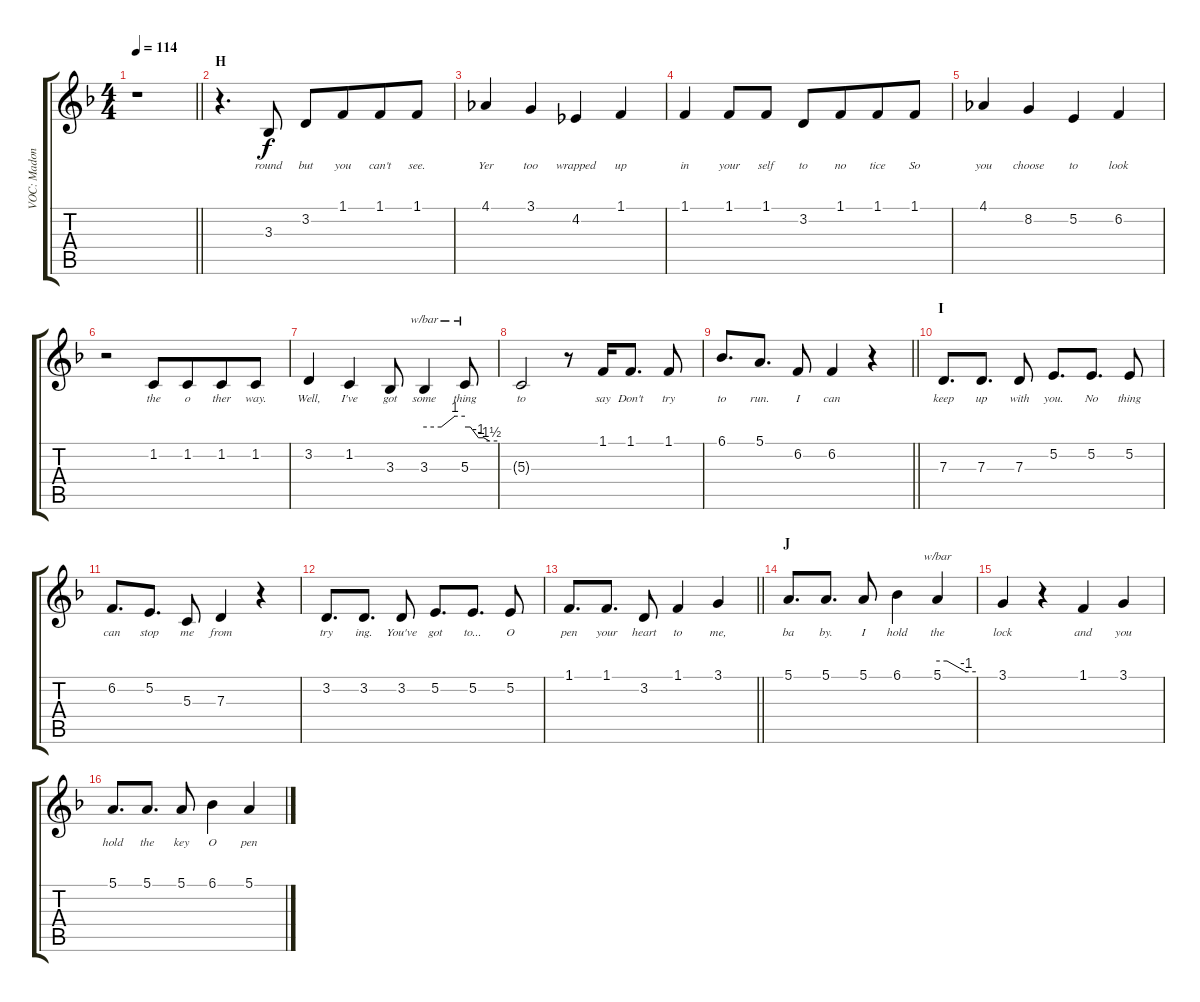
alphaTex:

\track ("VOC: Madonna" "VOC: Madon") {instrument tenorsax}
\staff {score tabs}
\tuning (E4 B3 G3 D3 A2 E2) {hide}
\ts (4 4)
\tempo 114
\clef g2
\barLineRight lightlight
\ks f
r.1{dy f} |
\section ("" "H")
r.4{d} 3.3.8{lyrics (0 "round") lyrics (1 "") lyrics (2 "") lyrics (3 "") lyrics (4 "")} 3.2.8{lyrics (0 "but") lyrics (1 "") lyrics (2 "") lyrics (3 "") lyrics (4 "")} 1.1.8{lyrics (0 "you") lyrics (1 "") lyrics (2 "") lyrics (3 "") lyrics (4 "") beam merge} 1.1.8{lyrics (0 "can't") lyrics (1 "") lyrics (2 "") lyrics (3 "") lyrics (4 "")} 1.1.8{lyrics (0 "see.") lyrics (1 "") lyrics (2 "") lyrics (3 "") lyrics (4 "")} |
4.1.4{lyrics (0 "Yer") lyrics (1 "") lyrics (2 "") lyrics (3 "") lyrics (4 "")} 3.1.4{lyrics (0 "too") lyrics (1 "") lyrics (2 "") lyrics (3 "") lyrics (4 "")} 4.2.4{lyrics (0 "wrapped") lyrics (1 "") lyrics (2 "") lyrics (3 "") lyrics (4 "")} 1.1.4{lyrics (0 "up") lyrics (1 "") lyrics (2 "") lyrics (3 "") lyrics (4 "")} |
1.1.4{lyrics (0 "in") lyrics (1 "") lyrics (2 "") lyrics (3 "") lyrics (4 "")} 1.1.8{lyrics (0 "your") lyrics (1 "") lyrics (2 "") lyrics (3 "") lyrics (4 "")} 1.1.8{lyrics (0 "self") lyrics (1 "") lyrics (2 "") lyrics (3 "") lyrics (4 "")} 3.2.8{lyrics (0 "to") lyrics (1 "") lyrics (2 "") lyrics (3 "") lyrics (4 "")} 1.1.8{lyrics (0 "no") lyrics (1 "") lyrics (2 "") lyrics (3 "") lyrics (4 "") beam merge} 1.1.8{lyrics (0 "tice") lyrics (1 "") lyrics (2 "") lyrics (3 "") lyrics (4 "")} 1.1.8{lyrics (0 "So") lyrics (1 "") lyrics (2 "") lyrics (3 "") lyrics (4 "")} |
4.1.4{lyrics (0 "you") lyrics (1 "") lyrics (2 "") lyrics (3 "") lyrics (4 "")} 8.2.4{lyrics (0 "choose") lyrics (1 "") lyrics (2 "") lyrics (3 "") lyrics (4 "")} 5.2.4{lyrics (0 "to") lyrics (1 "") lyrics (2 "") lyrics (3 "") lyrics (4 "")} 6.2.4{lyrics (0 "look") lyrics (1 "") lyrics (2 "") lyrics (3 "") lyrics (4 "")} |
r.2 1.2.8{lyrics (0 "the") lyrics (1 "") lyrics (2 "") lyrics (3 "") lyrics (4 "")} 1.2.8{lyrics (0 "o") lyrics (1 "") lyrics (2 "") lyrics (3 "") lyrics (4 "") beam merge} 1.2.8{lyrics (0 "ther") lyrics (1 "") lyrics (2 "") lyrics (3 "") lyrics (4 "")} 1.2.8{lyrics (0 "way.") lyrics (1 "") lyrics (2 "") lyrics (3 "") lyrics (4 "")} |
3.2.4{lyrics (0 "Well,") lyrics (1 "") lyrics (2 "") lyrics (3 "") lyrics (4 "")} 1.2.4{lyrics (0 "I've") lyrics (1 "") lyrics (2 "") lyrics (3 "") lyrics (4 "")} 3.3.8{lyrics (0 "got") lyrics (1 "") lyrics (2 "") lyrics (3 "") lyrics (4 "")} 3.3.4{tbe (custom default 0 0 25 0 45 4 60 4) lyrics (0 "some") lyrics (1 "") lyrics (2 "") lyrics (3 "") lyrics (4 "")} 5.3.8{tbe (custom default 0 0 10 0 25 -4 35 -4 45 -6 60 -6) lyrics (0 "thing") lyrics (1 "") lyrics (2 "") lyrics (3 "") lyrics (4 "")} |
5.3{t}.2{lyrics (0 "to") lyrics (1 "") lyrics (2 "") lyrics (3 "") lyrics (4 "")} r.8 1.1.16{lyrics (0 "say") lyrics (1 "") lyrics (2 "") lyrics (3 "") lyrics (4 "")} 1.1.8{d lyrics (0 "Don't") lyrics (1 "") lyrics (2 "") lyrics (3 "") lyrics (4 "")} 1.1.8{lyrics (0 "try") lyrics (1 "") lyrics (2 "") lyrics (3 "") lyrics (4 "")} |
\barLineRight lightlight
6.1.8{d lyrics (0 "to") lyrics (1 "") lyrics (2 "") lyrics (3 "") lyrics (4 "")} 5.1.8{d lyrics (0 "run.") lyrics (1 "") lyrics (2 "") lyrics (3 "") lyrics (4 "")} 6.2.8{lyrics (0 "I") lyrics (1 "") lyrics (2 "") lyrics (3 "") lyrics (4 "")} 6.2.4{lyrics (0 "can") lyrics (1 "") lyrics (2 "") lyrics (3 "") lyrics (4 "")} r.4 |
\section ("" "I")
7.3.8{d lyrics (0 "keep") lyrics (1 "") lyrics (2 "") lyrics (3 "") lyrics (4 "")} 7.3.8{d lyrics (0 "up") lyrics (1 "") lyrics (2 "") lyrics (3 "") lyrics (4 "")} 7.3.8{lyrics (0 "with") lyrics (1 "") lyrics (2 "") lyrics (3 "") lyrics (4 "")} 5.2.8{d lyrics (0 "you.") lyrics (1 "") lyrics (2 "") lyrics (3 "") lyrics (4 "")} 5.2.8{d lyrics (0 "No") lyrics (1 "") lyrics (2 "") lyrics (3 "") lyrics (4 "")} 5.2.8{lyrics (0 "thing") lyrics (1 "") lyrics (2 "") lyrics (3 "") lyrics (4 "")} |
6.2.8{d lyrics (0 "can") lyrics (1 "") lyrics (2 "") lyrics (3 "") lyrics (4 "")} 5.2.8{d lyrics (0 "stop") lyrics (1 "") lyrics (2 "") lyrics (3 "") lyrics (4 "")} 5.3.8{lyrics (0 "me") lyrics (1 "") lyrics (2 "") lyrics (3 "") lyrics (4 "")} 7.3.4{lyrics (0 "from") lyrics (1 "") lyrics (2 "") lyrics (3 "") lyrics (4 "")} r.4 |
3.2.8{d lyrics (0 "try") lyrics (1 "") lyrics (2 "") lyrics (3 "") lyrics (4 "")} 3.2.8{d lyrics (0 "ing.") lyrics (1 "") lyrics (2 "") lyrics (3 "") lyrics (4 "")} 3.2.8{lyrics (0 "You've") lyrics (1 "") lyrics (2 "") lyrics (3 "") lyrics (4 "")} 5.2.8{d lyrics (0 "got") lyrics (1 "") lyrics (2 "") lyrics (3 "") lyrics (4 "")} 5.2.8{d lyrics (0 "to...") lyrics (1 "") lyrics (2 "") lyrics (3 "") lyrics (4 "")} 5.2.8{lyrics (0 "O") lyrics (1 "") lyrics (2 "") lyrics (3 "") lyrics (4 "")} |
\barLineRight lightlight
1.1.8{d lyrics (0 "pen") lyrics (1 "") lyrics (2 "") lyrics (3 "") lyrics (4 "")} 1.1.8{d lyrics (0 "your") lyrics (1 "") lyrics (2 "") lyrics (3 "") lyrics (4 "")} 3.2.8{lyrics (0 "heart") lyrics (1 "") lyrics (2 "") lyrics (3 "") lyrics (4 "")} 1.1.4{lyrics (0 "to") lyrics (1 "") lyrics (2 "") lyrics (3 "") lyrics (4 "")} 3.1.4{lyrics (0 "me,") lyrics (1 "") lyrics (2 "") lyrics (3 "") lyrics (4 "")} |
\section ("" "J")
5.1.8{d lyrics (0 "ba") lyrics (1 "") lyrics (2 "") lyrics (3 "") lyrics (4 "")} 5.1.8{d lyrics (0 "by.") lyrics (1 "") lyrics (2 "") lyrics (3 "") lyrics (4 "")} 5.1.8{lyrics (0 "I") lyrics (1 "") lyrics (2 "") lyrics (3 "") lyrics (4 "")} 6.1.4{lyrics (0 "hold") lyrics (1 "") lyrics (2 "") lyrics (3 "") lyrics (4 "")} 5.1.4{tbe (custom default 0 0 15 0 45 -4 60 -4) lyrics (0 "the") lyrics (1 "") lyrics (2 "") lyrics (3 "") lyrics (4 "")} |
3.1.4{lyrics (0 "lock") lyrics (1 "") lyrics (2 "") lyrics (3 "") lyrics (4 "")} r.4 1.1.4{lyrics (0 "and") lyrics (1 "") lyrics (2 "") lyrics (3 "") lyrics (4 "")} 3.1.4{lyrics (0 "you") lyrics (1 "") lyrics (2 "") lyrics (3 "") lyrics (4 "")} |
5.1.8{d lyrics (0 "hold") lyrics (1 "") lyrics (2 "") lyrics (3 "") lyrics (4 "")} 5.1.8{d lyrics (0 "the") lyrics (1 "") lyrics (2 "") lyrics (3 "") lyrics (4 "")} 5.1.8{lyrics (0 "key") lyrics (1 "") lyrics (2 "") lyrics (3 "") lyrics (4 "")} 6.1.4{lyrics (0 "O") lyrics (1 "") lyrics (2 "") lyrics (3 "") lyrics (4 "")} 5.1.4{lyrics (0 "pen") lyrics (1 "") lyrics (2 "") lyrics (3 "") lyrics (4 "")}
